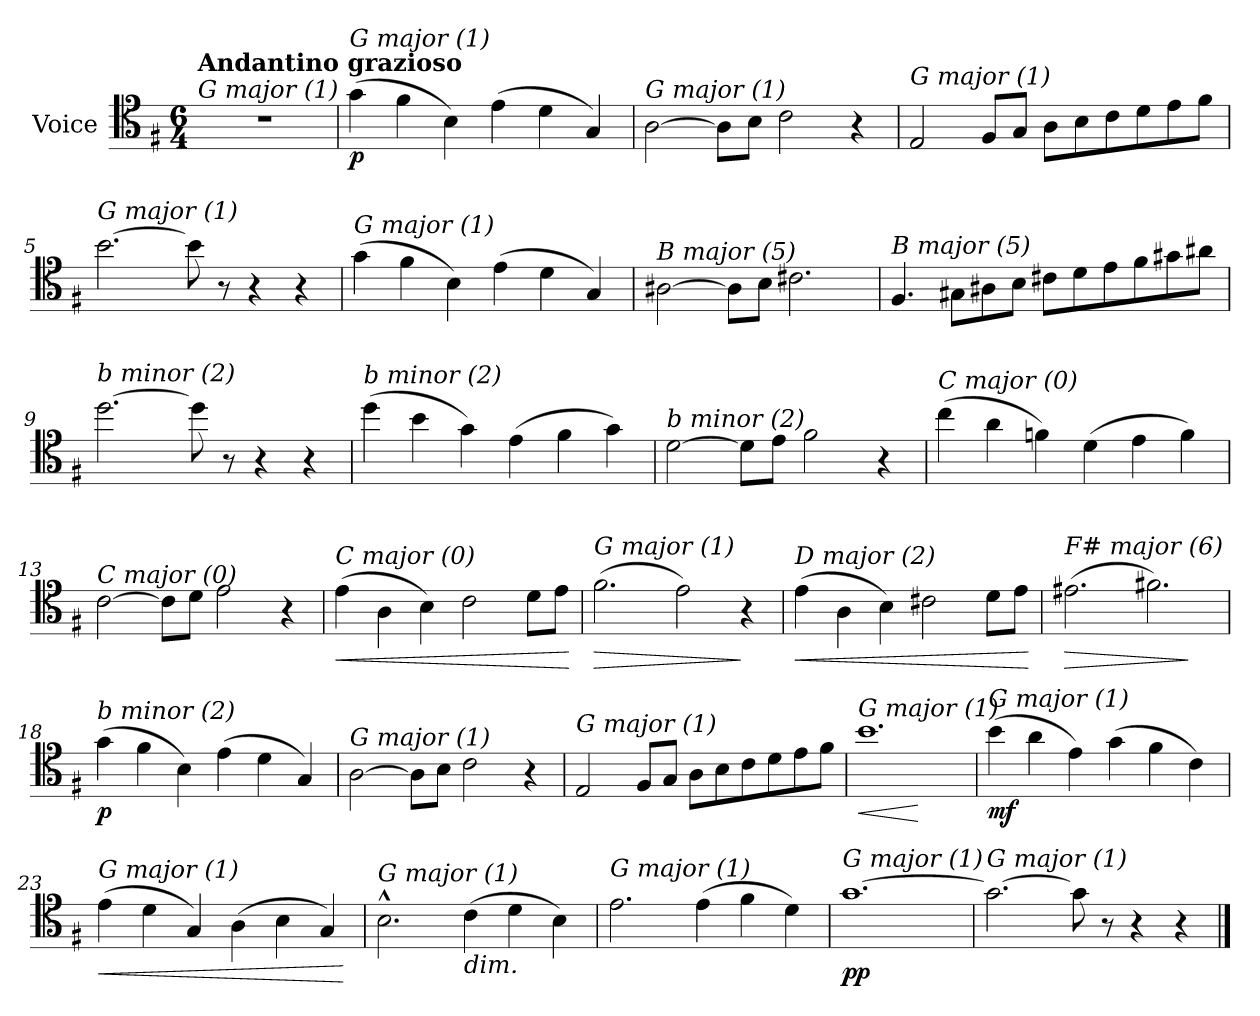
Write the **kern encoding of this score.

**kern	**dynam
*part1	*part1
*staff1	*staff1
*I"Voice	*
*I'V	*
*clefC4	*
*k[f#]	*
*M6/4	*
=1	=1
!LO:TX:a:B:t=Andantino grazioso	!
!LO:TX:i:t=G major (1)	!
1.r	.
=2	=2
!LO:TX:i:t=G major (1)	!
!	!LO:DY:b
(>4g\	p
4f#\	.
4B\)	.
(>4e\	.
4d\	.
4G/)	.
=3	=3
!LO:TX:i:t=G major (1)	!
[2A\	.
8A\L]	.
8B\J	.
2c\	.
4r	.
=4	=4
!LO:TX:i:t=G major (1)	!
2E/	.
8F#/L	.
8G/J	.
8A\L	.
8B\	.
8c\	.
8d\	.
8e\	.
8f#\J	.
=5	=5
!LO:TX:i:t=G major (1)	!
[2.b\	.
8b\]	.
8r	.
4r	.
4r	.
=6	=6
!LO:TX:i:t=G major (1)	!
(>4g\	.
4f#\	.
4B\)	.
(>4e\	.
4d\	.
4G/)	.
!!LO:LB:g=z
=7	=7
!LO:TX:i:t=B major (5)	!
[2A#X\	.
8A#\L]	.
8B\J	.
2.c#X\	.
=8	=8
!LO:TX:i:t=B major (5)	!
4.F#/	.
8G#X\L	.
8A#X\	.
8B\J	.
8c#X\L	.
8d\	.
8e\	.
8f#\	.
8g#X\	.
8a#X\J	.
=9	=9
!LO:TX:i:t=b minor (2)	!
[2.dd\	.
8dd\]	.
8r	.
4r	.
4r	.
=10	=10
!LO:TX:i:t=b minor (2)	!
(>4dd\	.
4b\	.
4g\)	.
(>4e\	.
4f#\	.
4g\)	.
!!LO:LB:g=z
=11	=11
!LO:TX:i:t=b minor (2)	!
[2d\	.
8d\L]	.
8e\J	.
2f#\	.
4r	.
=12	=12
!LO:TX:i:t=C major (0)	!
(>4cc\	.
4a\	.
4fn\)	.
(>4d\	.
4e\	.
4f\)	.
=13	=13
!LO:TX:i:t=C major (0)	!
[2c\	.
8c\L]	.
8d\J	.
2e\	.
4r	.
=14	=14
!LO:TX:i:t=C major (0)	!
!	!LO:HP:b
(>4e\	<
4A\	.
4B\)	.
2c\	.
8d\L	.
8e\J	.
.	[
=15	=15
!LO:TX:i:t=G major (1)	!
!	!LO:HP:b
(>2.f#\	>
2e\)	.
4r	]
=16	=16
!LO:TX:i:t=D major (2)	!
!	!LO:HP:b
(>4e\	<
4A\	.
4B\)	.
2c#X\	.
8d\L	.
8e\J	.
.	[
!!LO:LB:g=z
=17	=17
!LO:TX:i:t=F# major (6)	!
!	!LO:HP:b
(>2.e#Xi\	>
2.f#X\)	.
.	]
=18	=18
!LO:TX:i:t=b minor (2)	!
!	!LO:DY:b
(>4g\	p
4f#\	.
4B\)	.
(>4e\	.
4d\	.
4G/)	.
=19	=19
!LO:TX:i:t=G major (1)	!
[2A\	.
8A\L]	.
8B\J	.
2c\	.
4r	.
=20	=20
!LO:TX:i:t=G major (1)	!
2E/	.
8F#/L	.
8G/J	.
8A\L	.
8B\	.
8c\	.
8d\	.
8e\	.
8f#\J	.
=21	=21
!LO:TX:i:t=G major (1)	!
!	!LO:HP:b
1.b	<
.	[
=22	=22
!LO:TX:i:t=G major (1)	!
!	!LO:DY:b
(>4b\	mf
4a\	.
4e\)	.
(>4g\	.
4f#\	.
4c\)	.
!!LO:LB:g=z
=23	=23
!LO:TX:i:t=G major (1)	!
!	!LO:HP:b
(>4e\	<
4d\	.
4G/)	.
(>4A\	.
4B\	.
4G/)	.
.	[
=24	=24
!LO:TX:i:t=G major (1)	!
2.B^^\	.
!LO:TX:b:i:t=dim.	!
(>4c\	.
4d\	.
4B\)	.
=25	=25
!LO:TX:i:t=G major (1)	!
2.e\	.
(>4e\	.
4f#\	.
4d\)	.
=26	=26
!LO:TX:i:t=G major (1)	!
!	!LO:DY:b
[1.g	pp
=27	=27
!LO:TX:i:t=G major (1)	!
2.g\_	.
8g\]	.
8r	.
4r	.
4r	.
==	==
*-	*-
